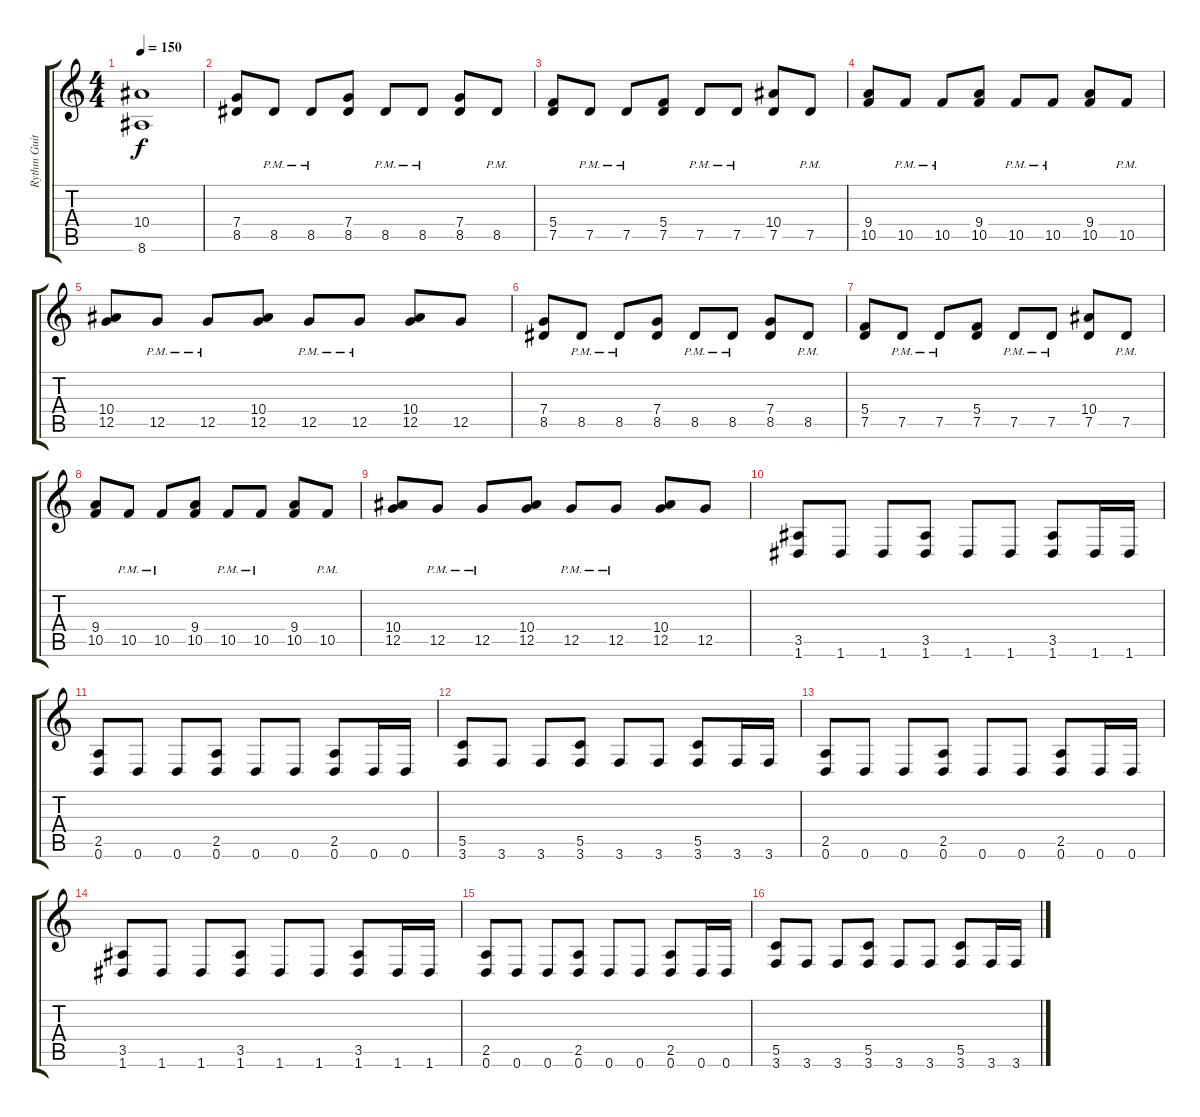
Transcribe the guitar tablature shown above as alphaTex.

\track ("Rythm Guitar" "Rythm Guit") {instrument distortionguitar}
\staff {score tabs}
\tuning (D4 A3 F3 C3 G2 D2) {hide}
\ts (4 4)
\tempo 150
\clef g2
\ks c
(10.4 8.6).1{dy f} |
(7.4 8.5).8 8.5{pm}.8 8.5{pm}.8 (7.4 8.5).8 8.5{pm}.8 8.5{pm}.8 (7.4 8.5).8 8.5{pm}.8 |
(5.4 7.5).8 7.5{pm}.8 7.5{pm}.8 (5.4 7.5).8 7.5{pm}.8 7.5{pm}.8 (10.4 7.5).8 7.5{pm}.8 |
(9.4 10.5).8 10.5{pm}.8 10.5{pm}.8 (9.4 10.5).8 10.5{pm}.8 10.5{pm}.8 (9.4 10.5).8 10.5{pm}.8 |
(10.4 12.5).8 12.5{pm}.8 12.5{pm}.8 (10.4 12.5).8 12.5{pm}.8 12.5{pm}.8 (10.4 12.5).8 12.5.8 |
(7.4 8.5).8 8.5{pm}.8 8.5{pm}.8 (7.4 8.5).8 8.5{pm}.8 8.5{pm}.8 (7.4 8.5).8 8.5{pm}.8 |
(5.4 7.5).8 7.5{pm}.8 7.5{pm}.8 (5.4 7.5).8 7.5{pm}.8 7.5{pm}.8 (10.4 7.5).8 7.5{pm}.8 |
(9.4 10.5).8 10.5{pm}.8 10.5{pm}.8 (9.4 10.5).8 10.5{pm}.8 10.5{pm}.8 (9.4 10.5).8 10.5{pm}.8 |
(10.4 12.5).8 12.5{pm}.8 12.5{pm}.8 (10.4 12.5).8 12.5{pm}.8 12.5{pm}.8 (10.4 12.5).8 12.5.8 |
(3.5 1.6).8 1.6.8 1.6.8 (3.5 1.6).8 1.6.8 1.6.8 (3.5 1.6).8 1.6.16 1.6.16 |
(2.5 0.6).8 0.6.8 0.6.8 (2.5 0.6).8 0.6.8 0.6.8 (2.5 0.6).8 0.6.16 0.6.16 |
(5.5 3.6).8 3.6.8 3.6.8 (5.5 3.6).8 3.6.8 3.6.8 (5.5 3.6).8 3.6.16 3.6.16 |
(2.5 0.6).8 0.6.8 0.6.8 (2.5 0.6).8 0.6.8 0.6.8 (2.5 0.6).8 0.6.16 0.6.16 |
(3.5 1.6).8 1.6.8 1.6.8 (3.5 1.6).8 1.6.8 1.6.8 (3.5 1.6).8 1.6.16 1.6.16 |
(2.5 0.6).8 0.6.8 0.6.8 (2.5 0.6).8 0.6.8 0.6.8 (2.5 0.6).8 0.6.16 0.6.16 |
(5.5 3.6).8 3.6.8 3.6.8 (5.5 3.6).8 3.6.8 3.6.8 (5.5 3.6).8 3.6.16 3.6.16
